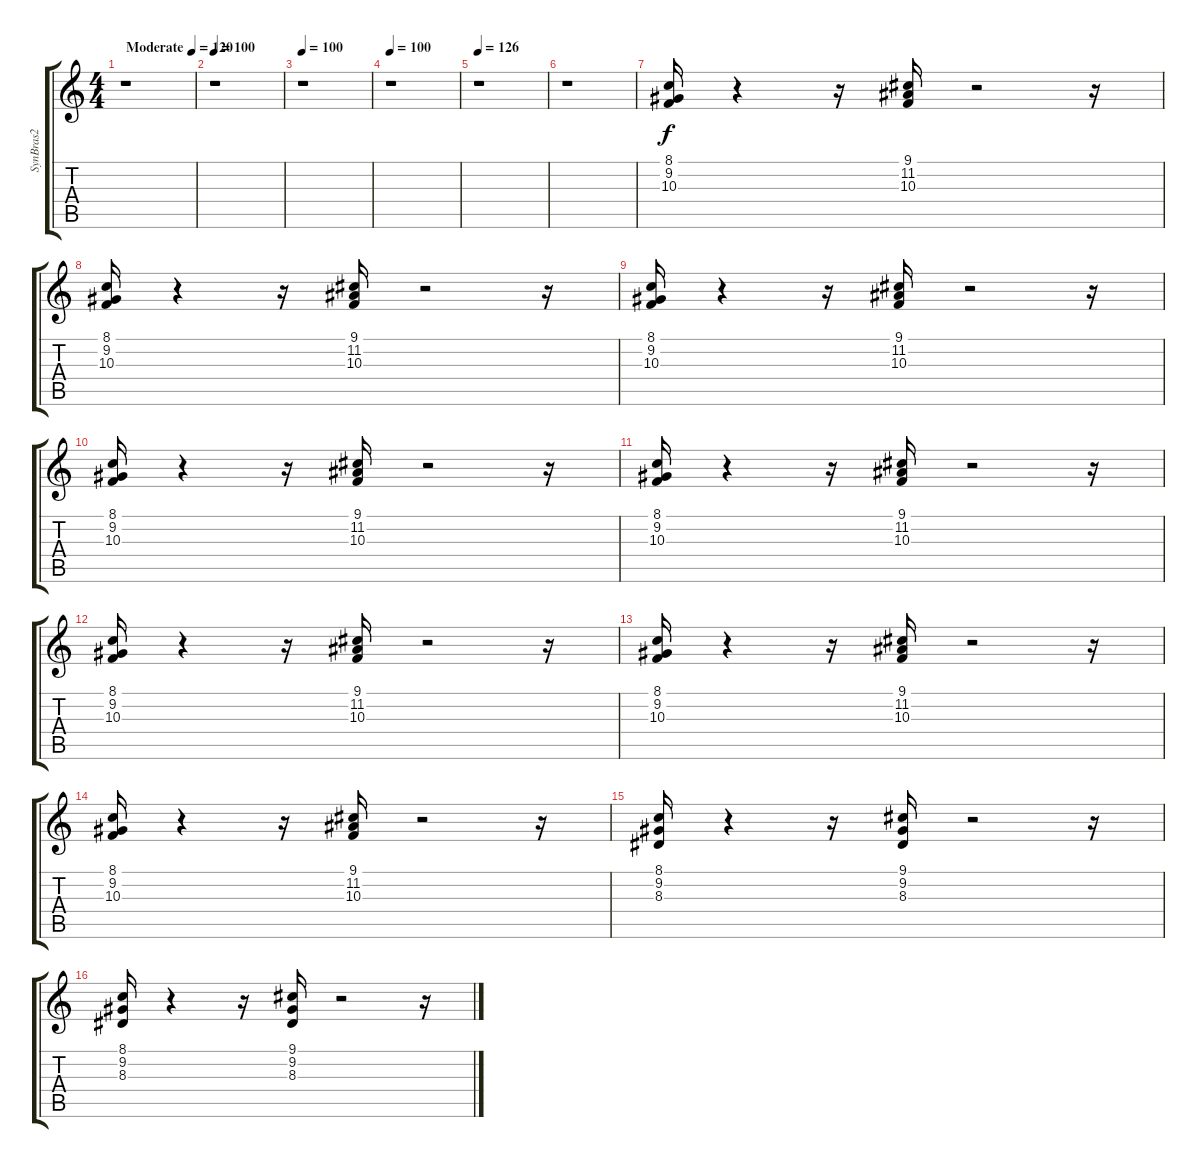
\track ("SynBras2" "SynBras2") {instrument synthbrass2}
\staff {score tabs}
\tuning (E4 B3 G3 D3 A2 E2) {hide}
\ts (4 4)
\tempo (120 "Moderate")
\clef g2
\ks c
r.1{dy f instrument synthbrass2} |
\tempo 100
r.1 |
\tempo 100
r.1 |
\tempo 100
r.1 |
\tempo 126
r.1 |
r.1 |
(8.1 9.2 10.3).16 r.4 r.16 (9.1 11.2 10.3).16 r.2 r.16 |
(8.1 9.2 10.3).16 r.4 r.16 (9.1 11.2 10.3).16 r.2 r.16 |
(8.1 9.2 10.3).16 r.4 r.16 (9.1 11.2 10.3).16 r.2 r.16 |
(8.1 9.2 10.3).16 r.4 r.16 (9.1 11.2 10.3).16 r.2 r.16 |
(8.1 9.2 10.3).16 r.4 r.16 (9.1 11.2 10.3).16 r.2 r.16 |
(8.1 9.2 10.3).16 r.4 r.16 (9.1 11.2 10.3).16 r.2 r.16 |
(8.1 9.2 10.3).16 r.4 r.16 (9.1 11.2 10.3).16 r.2 r.16 |
(8.1 9.2 10.3).16 r.4 r.16 (9.1 11.2 10.3).16 r.2 r.16 |
(8.1 9.2 8.3).16 r.4 r.16 (9.1 9.2 8.3).16 r.2 r.16 |
(8.1 9.2 8.3).16 r.4 r.16 (9.1 9.2 8.3).16 r.2 r.16
